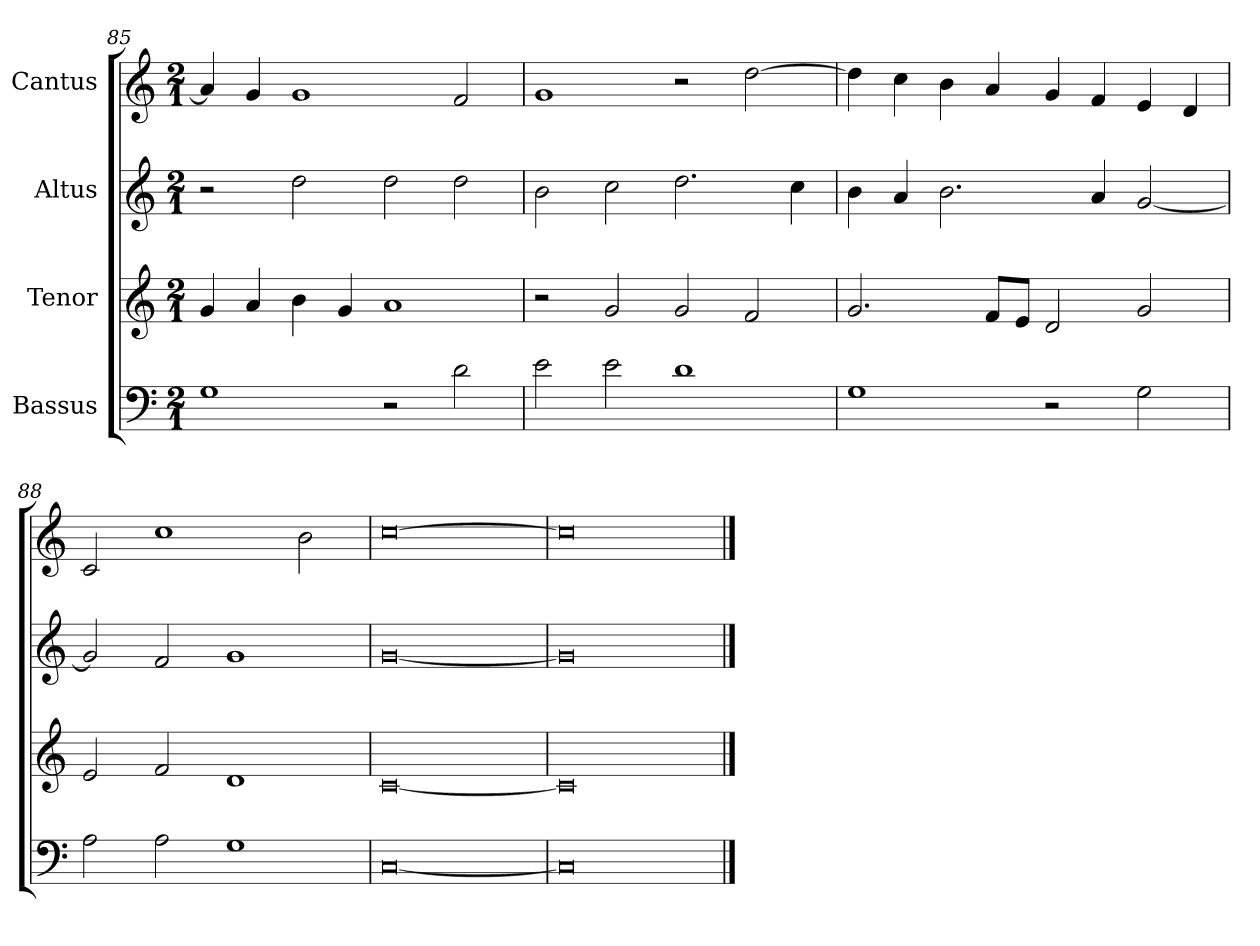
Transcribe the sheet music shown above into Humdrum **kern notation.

**kern	**kern	**kern	**kern
*part4	*part3	*part2	*part1
*staff4	*staff3	*staff2	*staff1
*I"Bassus	*I"Tenor	*I"Altus	*I"Cantus
*clefF4	*clefG2	*clefG2	*clefG2
*k[]	*k[]	*k[]	*k[]
*C:	*C:	*C:	*C:
*M2/1	*M2/1	*M2/1	*M2/1
=85	=85	=85	=85
1Gi	4gi/	2r	4ai/]
.	4ai/	.	4gi/
.	4bi\	2ddi\	1gi
.	4gi/	.	.
2r	1ai	2ddi\	.
2di\	.	2ddi\	2fi/
!!LO:LB:g=z
=86	=86	=86	=86
2ei\	2r	2bi\	1gi
2ei\	2gi/	2cci\	.
1di	2gi/	2.ddi\	2r
.	2fi/	.	[>2ddi\
.	.	4cci\	.
=87	=87	=87	=87
1Gi	2.gi/	4bi\	4ddi\]
.	.	4ai/	4cci\
.	.	2.bi\	4bi\
.	8fi/L	.	4ai/
.	8ei/J	.	.
2r	2di/	.	4gi/
.	.	4ai/	4fi/
2Gi\	2gi/	[<2gi/	4ei/
.	.	.	4di/
=88	=88	=88	=88
2Ai\	2ei/	2gi/]	2ci/
2Ai\	2fi/	2fi/	1cci
1Gi	1di	1gi	.
.	.	.	2bi\
=89	=89	=89	=89
[<0Ci	[<0ci	[<0gi	[>0cci
=90	=90	=90	=90
0Ci]	0ci]	0gi]	0cci]
==	==	==	==
*-	*-	*-	*-
